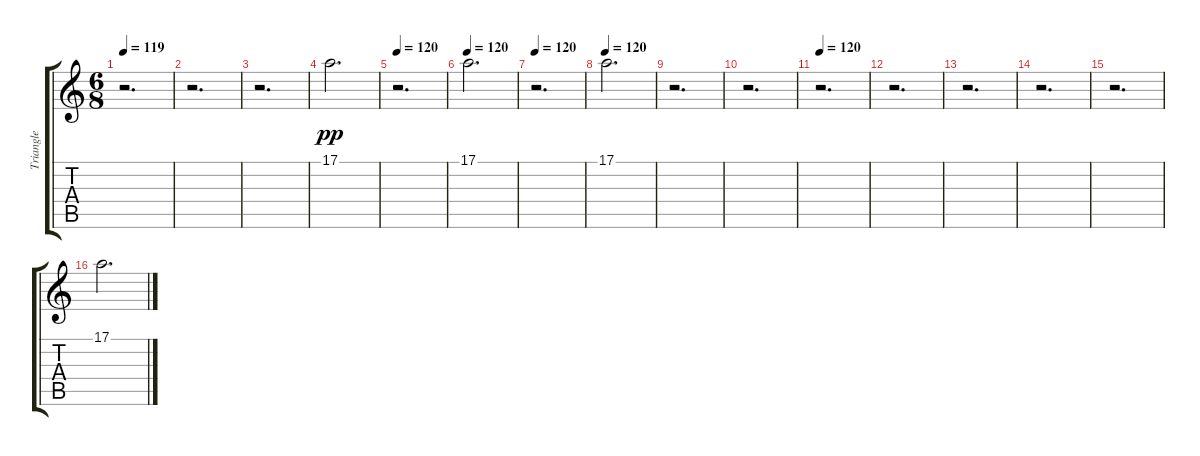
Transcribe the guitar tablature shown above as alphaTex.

\track ("Triangle" "Triangle") {instrument pizzicatostrings}
\staff {score tabs}
\tuning (E4 B3 G3 D3 A2 E2) {hide}
\ts (6 8)
\tempo 119
\clef g2
\ks c
r.2{d dy pp} |
r.2{d} |
r.2{d} |
17.1.2{d} |
\tempo 120
r.2{d} |
\tempo 120
17.1.2{d} |
\tempo 120
r.2{d} |
\tempo 120
17.1.2{d} |
r.2{d} |
r.2{d} |
\tempo 120
r.2{d} |
r.2{d} |
r.2{d} |
r.2{d} |
r.2{d} |
17.1.2{d}
